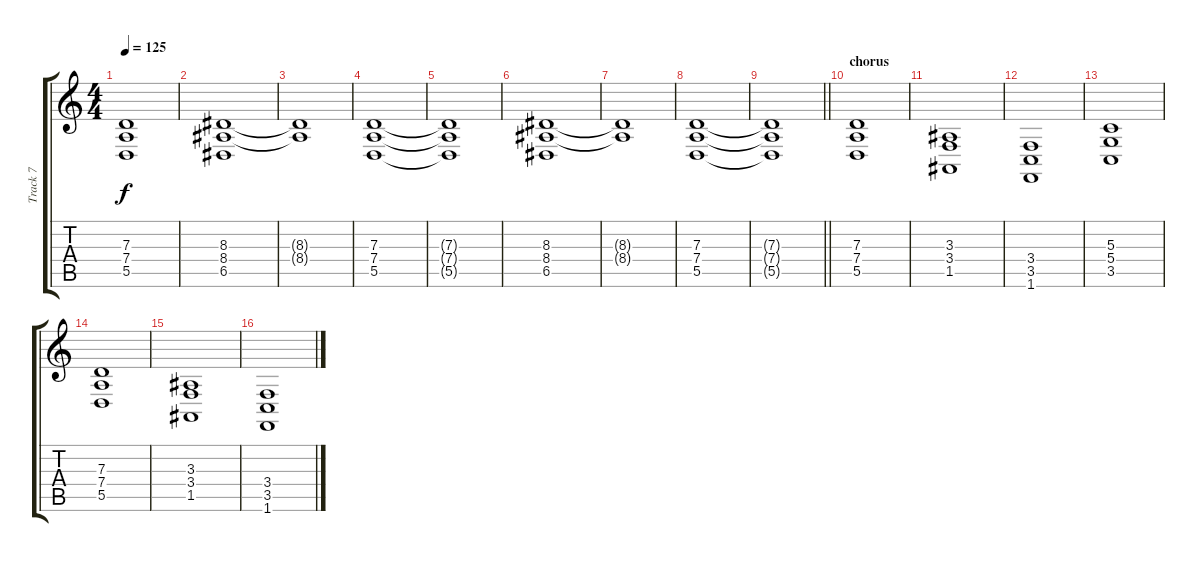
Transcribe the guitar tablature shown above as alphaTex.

\track ("Track 7" "Track 7") {instrument choiraahs}
\staff {score tabs}
\tuning (E4 B3 G3 D3 A2 E2) {hide}
\ts (4 4)
\tempo 125
\clef g2
\ks c
(7.3 7.4 5.5).1{dy f} |
(8.3 8.4 6.5).1 |
(8.3{t} 8.4{t}).1 |
(7.3 7.4 5.5).1 |
(7.3{t} 7.4{t} 5.5{t}).1 |
(8.3 8.4 6.5).1 |
(8.3{t} 8.4{t}).1 |
(7.3 7.4 5.5).1 |
\barLineRight lightlight
(7.3{t} 7.4{t} 5.5{t}).1 |
\section ("" "chorus")
(7.3 7.4 5.5).1 |
(3.3 3.4 1.5).1 |
(3.4 3.5 1.6).1 |
(5.3 5.4 3.5).1 |
(7.3 7.4 5.5).1 |
(3.3 3.4 1.5).1 |
(3.4 3.5 1.6).1
